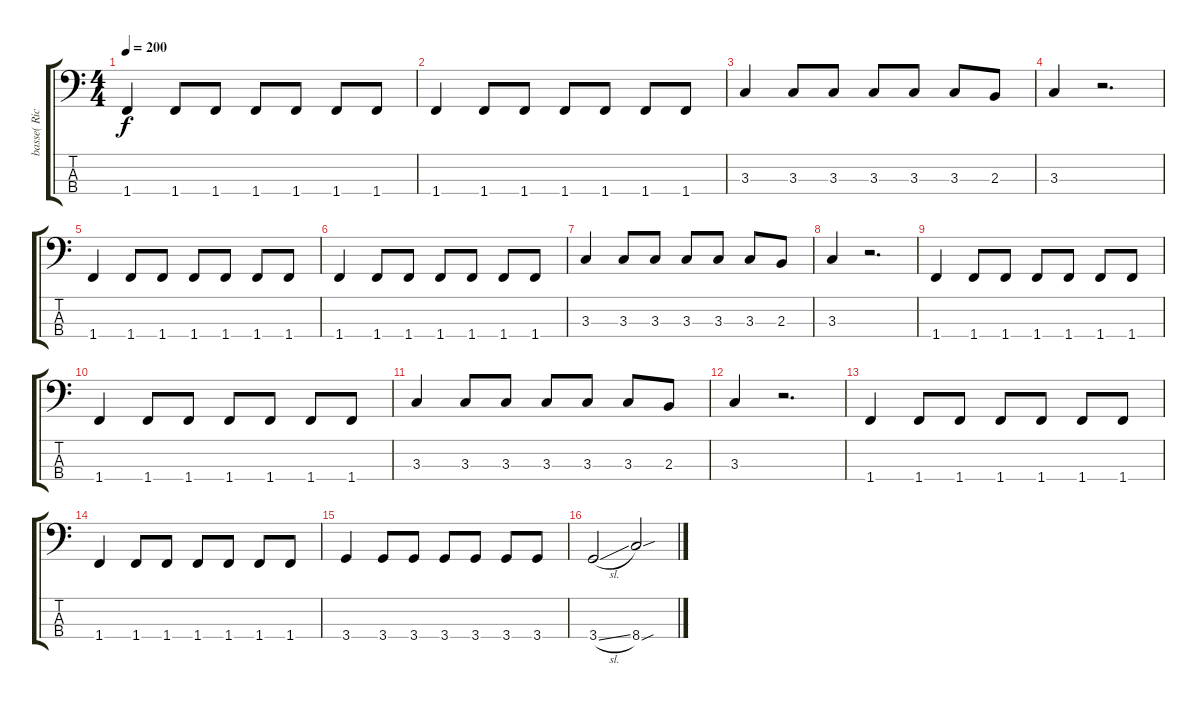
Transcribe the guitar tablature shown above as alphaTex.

\track ("basse( Rick )" "basse( Ric") {instrument electricbasspick}
\staff {score tabs}
\tuning (G2 D2 A1 E1) {hide}
\ts (4 4)
\tempo 200
\clef f4
\ks c
1.4.4{dy f} 1.4.8 1.4.8 1.4.8 1.4.8 1.4.8 1.4.8 |
1.4.4 1.4.8 1.4.8 1.4.8 1.4.8 1.4.8 1.4.8 |
3.3.4 3.3.8 3.3.8 3.3.8 3.3.8 3.3.8 2.3.8 |
3.3.4 r.2{d} |
1.4.4 1.4.8 1.4.8 1.4.8 1.4.8 1.4.8 1.4.8 |
1.4.4 1.4.8 1.4.8 1.4.8 1.4.8 1.4.8 1.4.8 |
3.3.4 3.3.8 3.3.8 3.3.8 3.3.8 3.3.8 2.3.8 |
3.3.4 r.2{d} |
1.4.4 1.4.8 1.4.8 1.4.8 1.4.8 1.4.8 1.4.8 |
1.4.4 1.4.8 1.4.8 1.4.8 1.4.8 1.4.8 1.4.8 |
3.3.4 3.3.8 3.3.8 3.3.8 3.3.8 3.3.8 2.3.8 |
3.3.4 r.2{d} |
1.4.4 1.4.8 1.4.8 1.4.8 1.4.8 1.4.8 1.4.8 |
1.4.4 1.4.8 1.4.8 1.4.8 1.4.8 1.4.8 1.4.8 |
3.4.4 3.4.8 3.4.8 3.4.8 3.4.8 3.4.8 3.4.8 |
3.4{sl}.2 8.4{sou}.2
